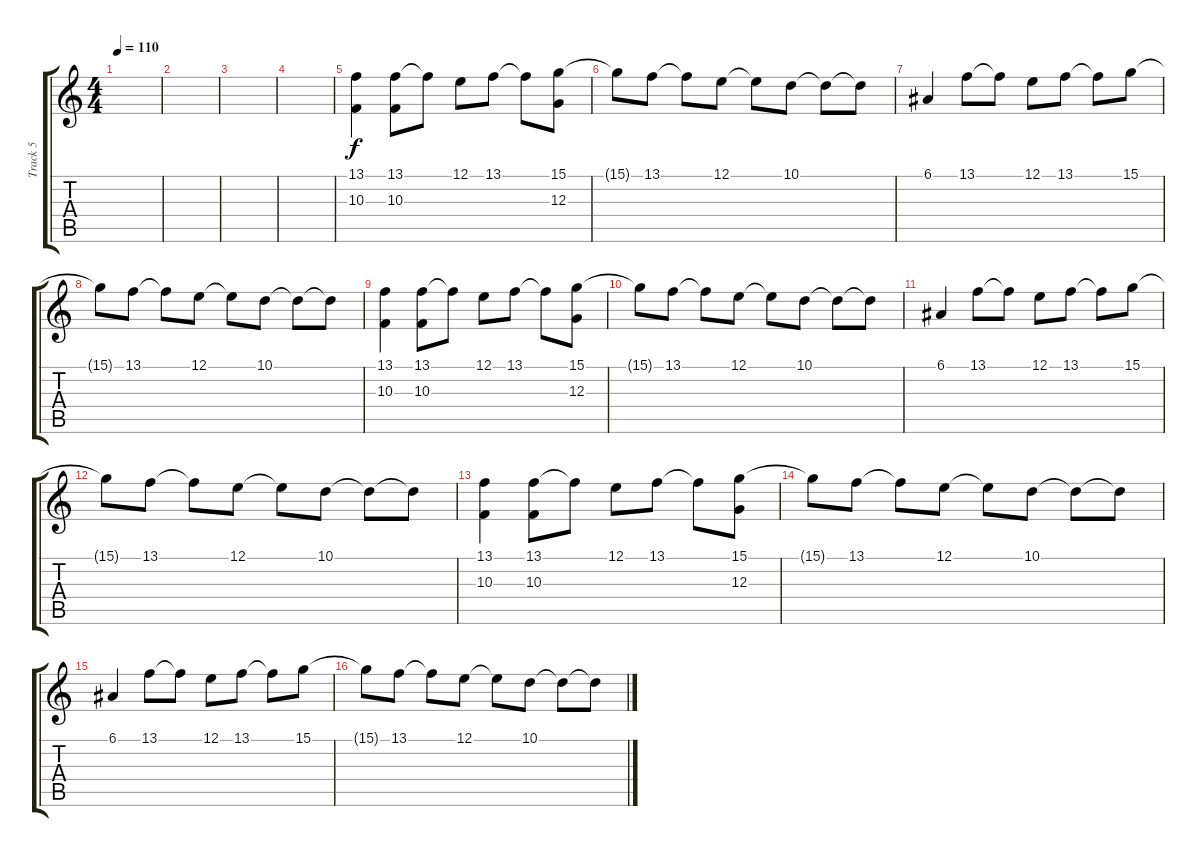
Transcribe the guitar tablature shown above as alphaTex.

\track ("Track 5" "Track 5") {instrument acousticgrandpiano}
\staff {score tabs}
\tuning (E4 B3 G3 D3 A2 E2) {hide}
\ts (4 4)
\tempo 110
\clef g2
\ks c
|
|
|
|
(13.1 10.3).4 (13.1 10.3).8 13.1{t}.8 12.1.8 13.1.8 13.1{t}.8 (15.1 12.3).8 |
15.1{t}.8 13.1.8 13.1{t}.8 12.1.8 12.1{t}.8 10.1.8 10.1{t}.8 10.1{t}.8 |
6.1.4 13.1.8 13.1{t}.8 12.1.8 13.1.8 13.1{t}.8 15.1.8 |
15.1{t}.8 13.1.8 13.1{t}.8 12.1.8 12.1{t}.8 10.1.8 10.1{t}.8 10.1{t}.8 |
(13.1 10.3).4 (13.1 10.3).8 13.1{t}.8 12.1.8 13.1.8 13.1{t}.8 (15.1 12.3).8 |
15.1{t}.8 13.1.8 13.1{t}.8 12.1.8 12.1{t}.8 10.1.8 10.1{t}.8 10.1{t}.8 |
6.1.4 13.1.8 13.1{t}.8 12.1.8 13.1.8 13.1{t}.8 15.1.8 |
15.1{t}.8 13.1.8 13.1{t}.8 12.1.8 12.1{t}.8 10.1.8 10.1{t}.8 10.1{t}.8 |
(13.1 10.3).4 (13.1 10.3).8 13.1{t}.8 12.1.8 13.1.8 13.1{t}.8 (15.1 12.3).8 |
15.1{t}.8 13.1.8 13.1{t}.8 12.1.8 12.1{t}.8 10.1.8 10.1{t}.8 10.1{t}.8 |
6.1.4 13.1.8 13.1{t}.8 12.1.8 13.1.8 13.1{t}.8 15.1.8 |
15.1{t}.8 13.1.8 13.1{t}.8 12.1.8 12.1{t}.8 10.1.8 10.1{t}.8 10.1{t}.8
